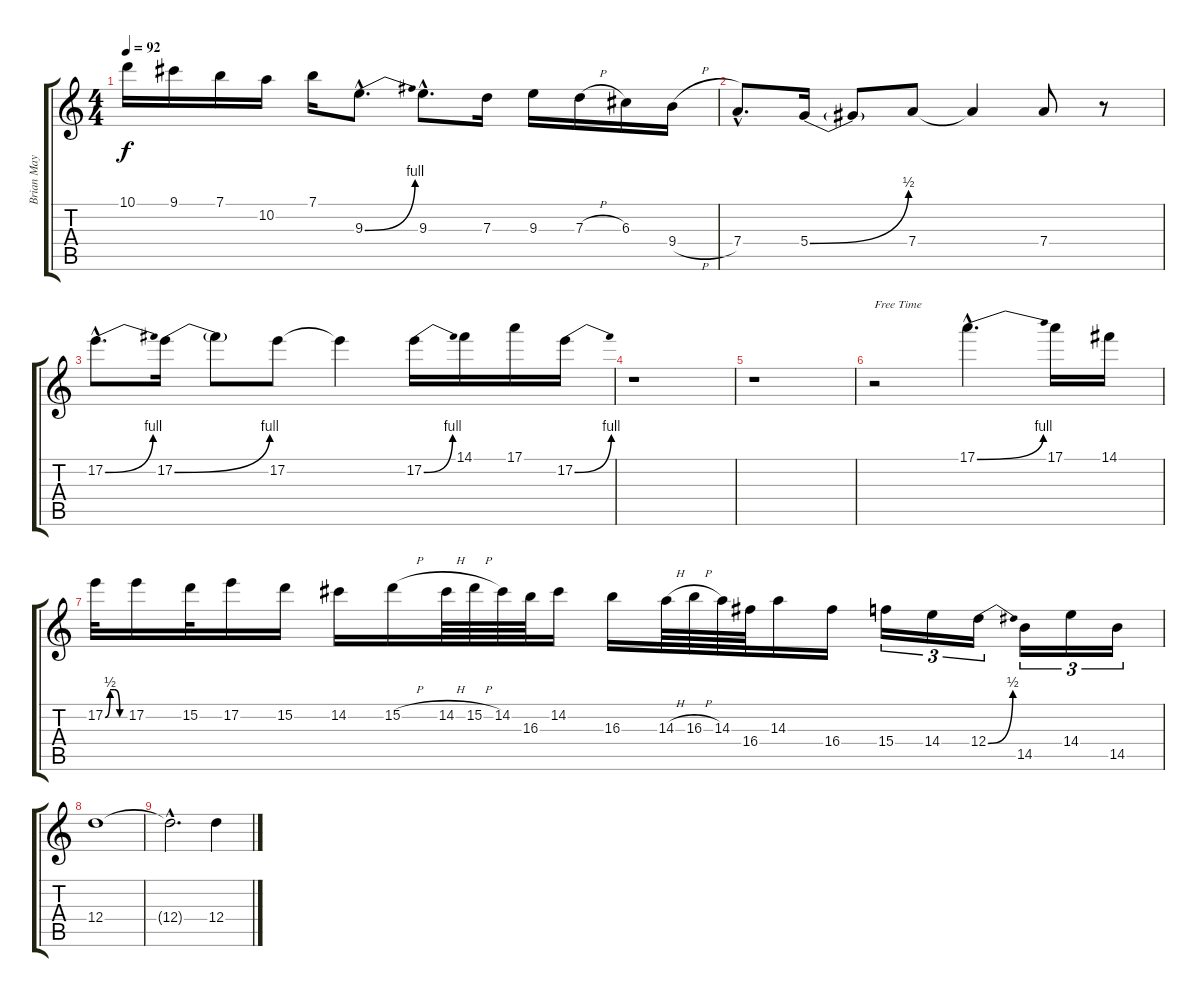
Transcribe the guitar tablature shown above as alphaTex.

\track ("Brian May Gtr 1" "Brian May ") {instrument distortionguitar}
\staff {score tabs}
\tuning (E4 B3 G3 D3 A2 E2) {hide}
\ts (4 4)
\tempo 92
\clef g2
\ks c
10.1.16{dy f} 9.1.16 7.1.16 10.2.16 7.1.16 9.3{be (bend 0 0 60 4) hac}.8{d} 9.3{hac}.8{d} 7.3.16 9.3.16 7.3{h}.16 6.3.16 9.4{h}.16 |
7.4{hac}.8{d} 5.4{be (bend 0 0 60 2)}.16 5.4{t}.8 7.4.8 7.4{t}.4 7.4.8 r.8 |
17.2{be (bend 0 0 60 4) hac}.8{d volume 9} 17.2{be (bend 0 0 60 4)}.16 17.2{t}.8 17.2.8{volume 6} 17.2{t}.4 17.2{be (bend 0 0 60 4)}.16 14.1.16 17.1.16{volume 3} 17.2{be (bend 0 0 60 4)}.16 |
r.1 |
r.1 |
r.2{txt "Free Time" volume 13} 17.1{be (bend 0 0 60 4) hac}.4{d} 17.1.16 14.1.16 |
17.2{be (custom 0 0 15 2 30 2 45 0 60 0)}.32 17.2.16 15.2.32 17.2.16 15.2.16 14.2.16 15.2{h}.16 14.2{h}.64 15.2{h}.64 14.2.64 16.3.64 14.2.16 16.3.16 14.3{h}.64 16.3{h}.64 14.3.64 16.4.64 14.3.16 16.4.16 15.4.16{tu (3 2)} 14.4.16{tu (3 2)} 12.4{be (bend 0 0 60 2)}.16{tu (3 2)} 14.5.16{tu (3 2)} 14.4.16{tu (3 2)} 14.5.16{tu (3 2)} |
12.4.1 |
12.4{hac t}.2{d} 12.4.4
